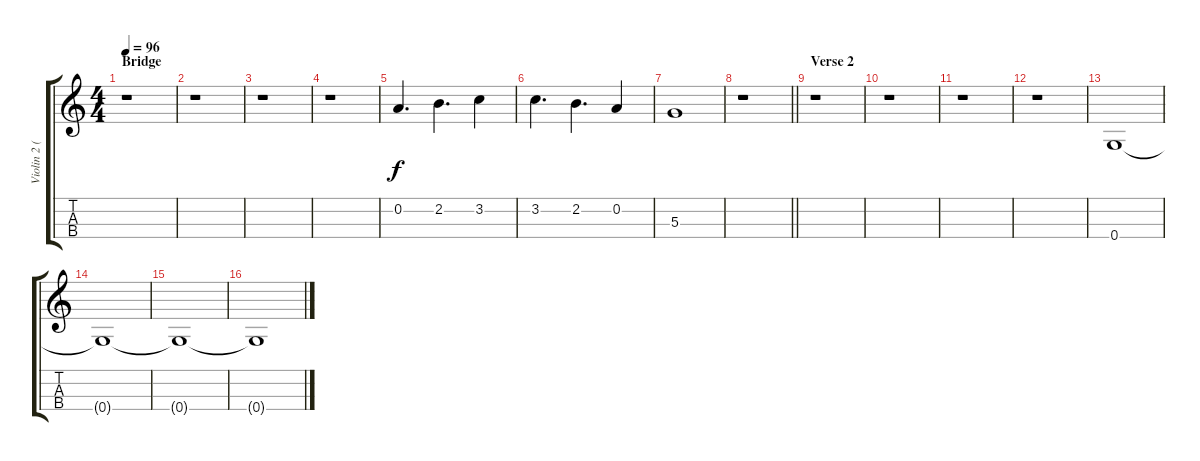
\track ("Violin 2 (Strings)" "Violin 2 (") {instrument stringensemble1}
\staff {score tabs}
\tuning (E5 A4 D4 G3) {hide}
\ts (4 4)
\section ("" "Bridge")
\tempo 96
\clef g2
\ks c
r.1{dy f} |
r.1 |
r.1 |
r.1 |
0.2.4{d} 2.2.4{d} 3.2.4 |
3.2.4{d} 2.2.4{d} 0.2.4 |
5.3.1 |
\barLineRight lightlight
r.1 |
\section ("" "Verse 2")
r.1 |
r.1 |
r.1 |
r.1 |
0.4.1 |
0.4{t}.1 |
0.4{t}.1 |
0.4{t}.1
